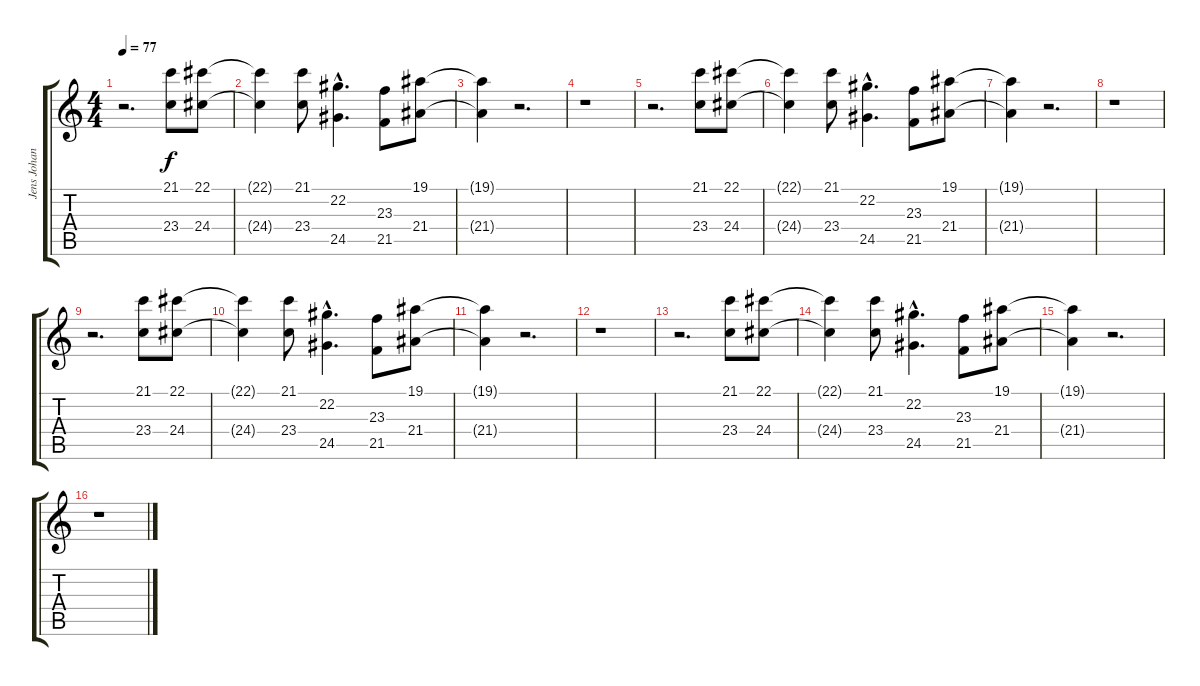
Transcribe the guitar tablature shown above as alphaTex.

\track ("Jens Johansson" "Jens Johan") {instrument choiraahs}
\staff {score tabs}
\tuning (Eb4 Bb3 Gb3 Db3 Ab2 Eb2) {hide}
\ts (4 4)
\tempo 77
\clef g2
\ks c
r.2{d dy f} (21.1 23.4).8 (22.1 24.4).8 |
(22.1{t} 24.4{t}).4 (21.1 23.4).8 (22.2{hac} 24.5{hac}).4{d} (23.3 21.5).8 (19.1 21.4).8 |
(19.1{t} 21.4{t}).4 r.2{d} |
r.1 |
r.2{d} (21.1 23.4).8 (22.1 24.4).8 |
(22.1{t} 24.4{t}).4 (21.1 23.4).8 (22.2{hac} 24.5{hac}).4{d} (23.3 21.5).8 (19.1 21.4).8 |
(19.1{t} 21.4{t}).4 r.2{d} |
r.1 |
r.2{d} (21.1 23.4).8 (22.1 24.4).8 |
(22.1{t} 24.4{t}).4 (21.1 23.4).8 (22.2{hac} 24.5{hac}).4{d} (23.3 21.5).8 (19.1 21.4).8 |
(19.1{t} 21.4{t}).4 r.2{d} |
r.1 |
r.2{d} (21.1 23.4).8 (22.1 24.4).8 |
(22.1{t} 24.4{t}).4 (21.1 23.4).8 (22.2{hac} 24.5{hac}).4{d} (23.3 21.5).8 (19.1 21.4).8 |
(19.1{t} 21.4{t}).4 r.2{d} |
r.1{volume 0}
